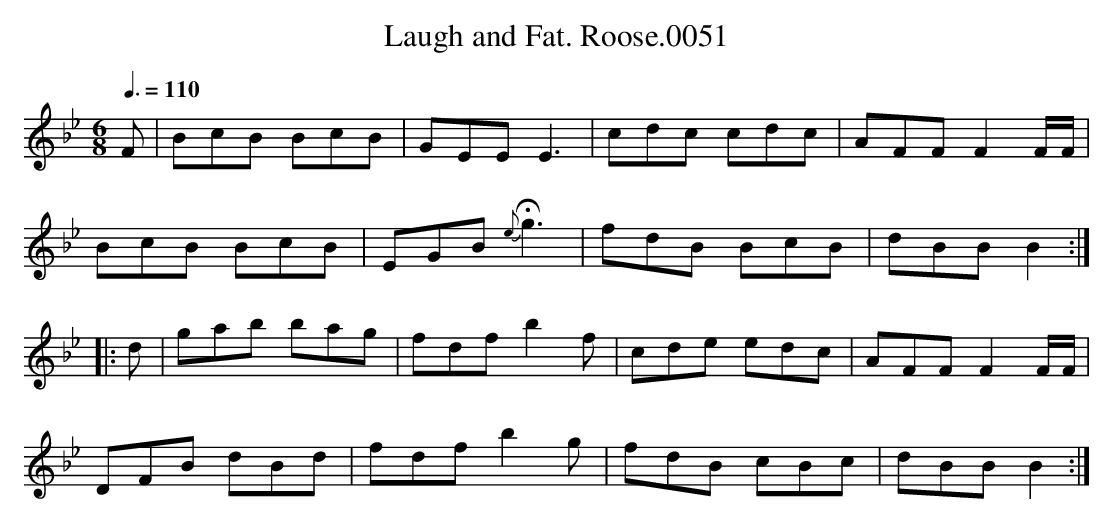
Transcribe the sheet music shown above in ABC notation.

X:1
T:Laugh and Fat. Roose.0051
M:6/8
L:1/8
Q:3/8=110
K:Bb
F | BcB BcB | GEE E3 | cdc cdc | AFF F2 F/F/ |
BcB BcB | EGB {e}Hg3 | fdB BcB | dBB B2 :|
|: d | gab bag | fdf b2f | cde edc | AFF F2 F/F/ |
DFB dBd | fdf b2g | fdB cBc | dBB B2 :|
